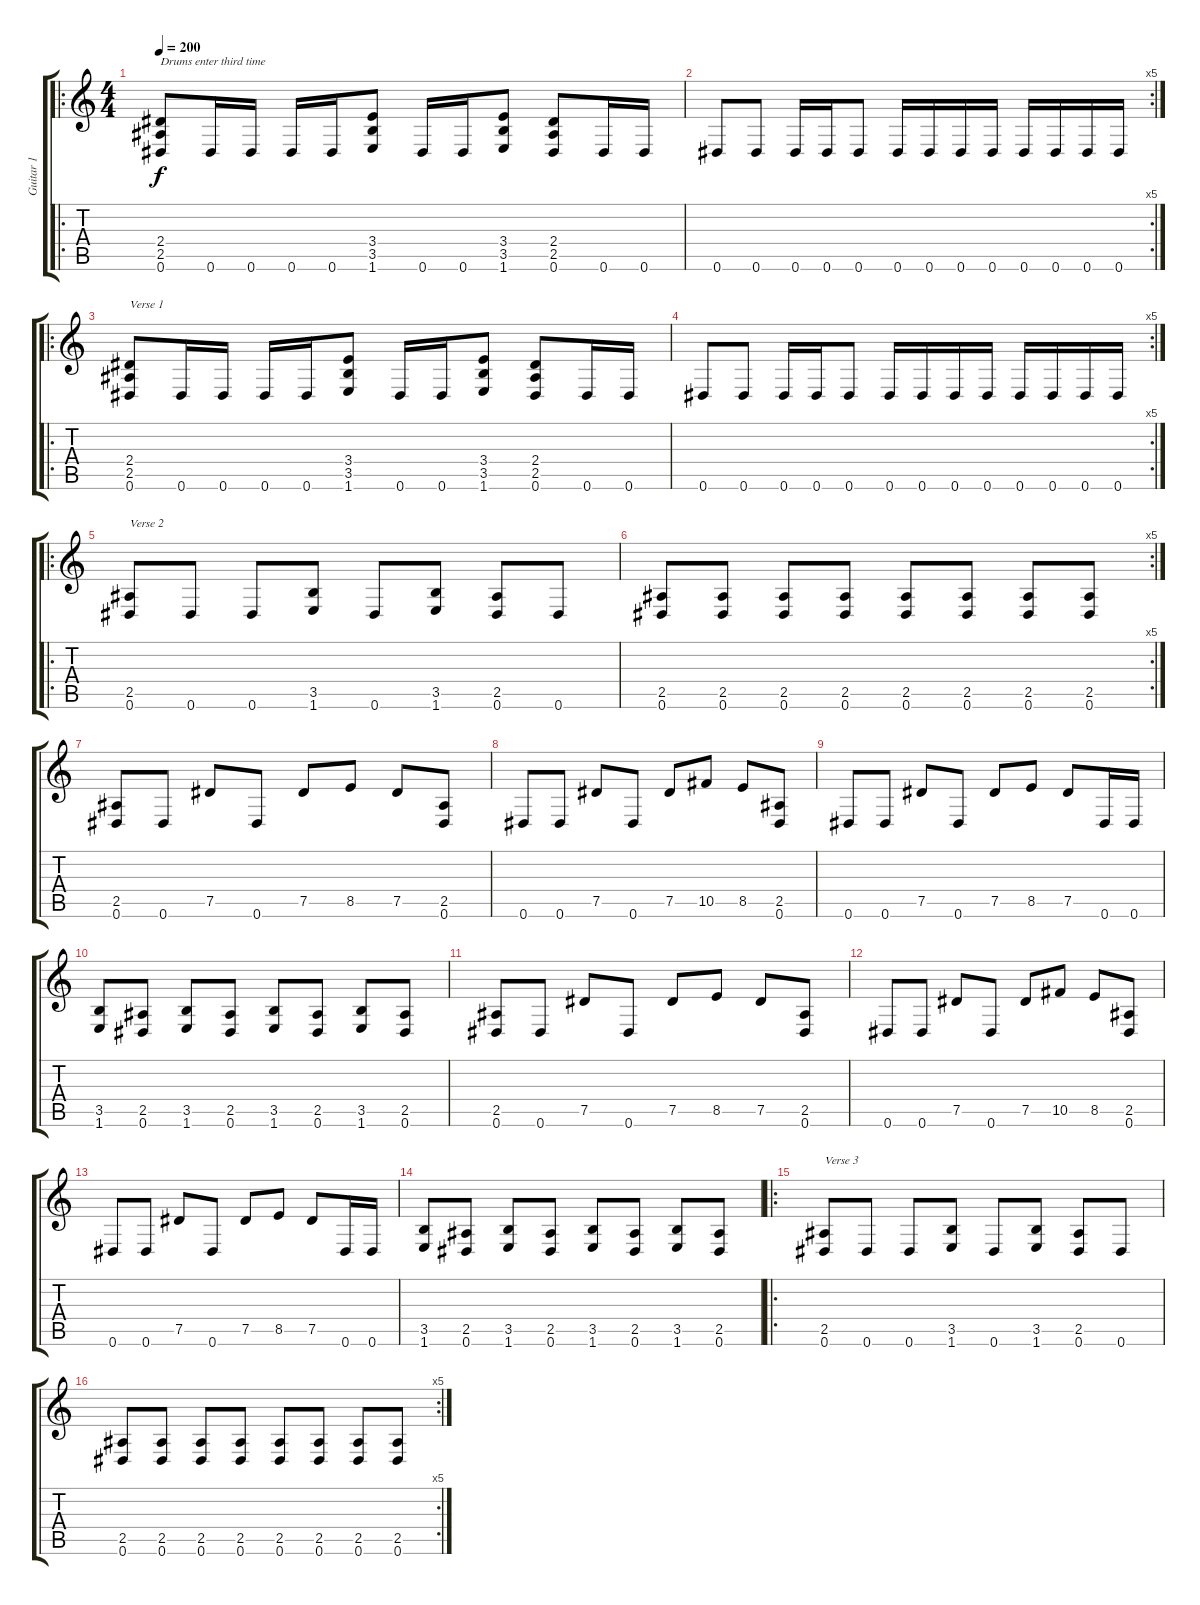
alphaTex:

\track ("Guitar 1" "Guitar 1") {instrument distortionguitar}
\staff {score tabs}
\tuning (Eb4 Bb3 Gb3 Db3 Ab2 Eb2) {hide}
\ro
\ts (4 4)
\tempo 200
\clef g2
\ks c
(2.4 2.5 0.6).8{txt "Drums enter third time" dy f instrument distortionguitar} 0.6.16 0.6.16 0.6.16 0.6.16 (3.4 3.5 1.6).8 0.6.16 0.6.16 (3.4 3.5 1.6).8 (2.4 2.5 0.6).8 0.6.16 0.6.16 |
\rc 5
0.6.8 0.6.8 0.6.16 0.6.16 0.6.8 0.6.16 0.6.16 0.6.16 0.6.16 0.6.16 0.6.16 0.6.16 0.6.16 |
\ro
(2.4 2.5 0.6).8{txt "Verse 1"} 0.6.16 0.6.16 0.6.16 0.6.16 (3.4 3.5 1.6).8 0.6.16 0.6.16 (3.4 3.5 1.6).8 (2.4 2.5 0.6).8 0.6.16 0.6.16 |
\rc 5
0.6.8 0.6.8 0.6.16 0.6.16 0.6.8 0.6.16 0.6.16 0.6.16 0.6.16 0.6.16 0.6.16 0.6.16 0.6.16 |
\ro
(2.5 0.6).8{txt "Verse 2"} 0.6.8 0.6.8 (3.5 1.6).8 0.6.8 (3.5 1.6).8 (2.5 0.6).8 0.6.8 |
\rc 5
(2.5 0.6).8 (2.5 0.6).8 (2.5 0.6).8 (2.5 0.6).8 (2.5 0.6).8 (2.5 0.6).8 (2.5 0.6).8 (2.5 0.6).8 |
(2.5 0.6).8 0.6.8 7.5.8 0.6.8 7.5.8 8.5.8 7.5.8 (2.5 0.6).8 |
0.6.8 0.6.8 7.5.8 0.6.8 7.5.8 10.5.8 8.5.8 (2.5 0.6).8 |
0.6.8 0.6.8 7.5.8 0.6.8 7.5.8 8.5.8 7.5.8 0.6.16 0.6.16 |
(3.5 1.6).8 (2.5 0.6).8 (3.5 1.6).8 (2.5 0.6).8 (3.5 1.6).8 (2.5 0.6).8 (3.5 1.6).8 (2.5 0.6).8 |
(2.5 0.6).8 0.6.8 7.5.8 0.6.8 7.5.8 8.5.8 7.5.8 (2.5 0.6).8 |
0.6.8 0.6.8 7.5.8 0.6.8 7.5.8 10.5.8 8.5.8 (2.5 0.6).8 |
0.6.8 0.6.8 7.5.8 0.6.8 7.5.8 8.5.8 7.5.8 0.6.16 0.6.16 |
(3.5 1.6).8 (2.5 0.6).8 (3.5 1.6).8 (2.5 0.6).8 (3.5 1.6).8 (2.5 0.6).8 (3.5 1.6).8 (2.5 0.6).8 |
\ro
(2.5 0.6).8{txt "Verse 3"} 0.6.8 0.6.8 (3.5 1.6).8 0.6.8 (3.5 1.6).8 (2.5 0.6).8 0.6.8 |
\rc 5
(2.5 0.6).8 (2.5 0.6).8 (2.5 0.6).8 (2.5 0.6).8 (2.5 0.6).8 (2.5 0.6).8 (2.5 0.6).8 (2.5 0.6).8
